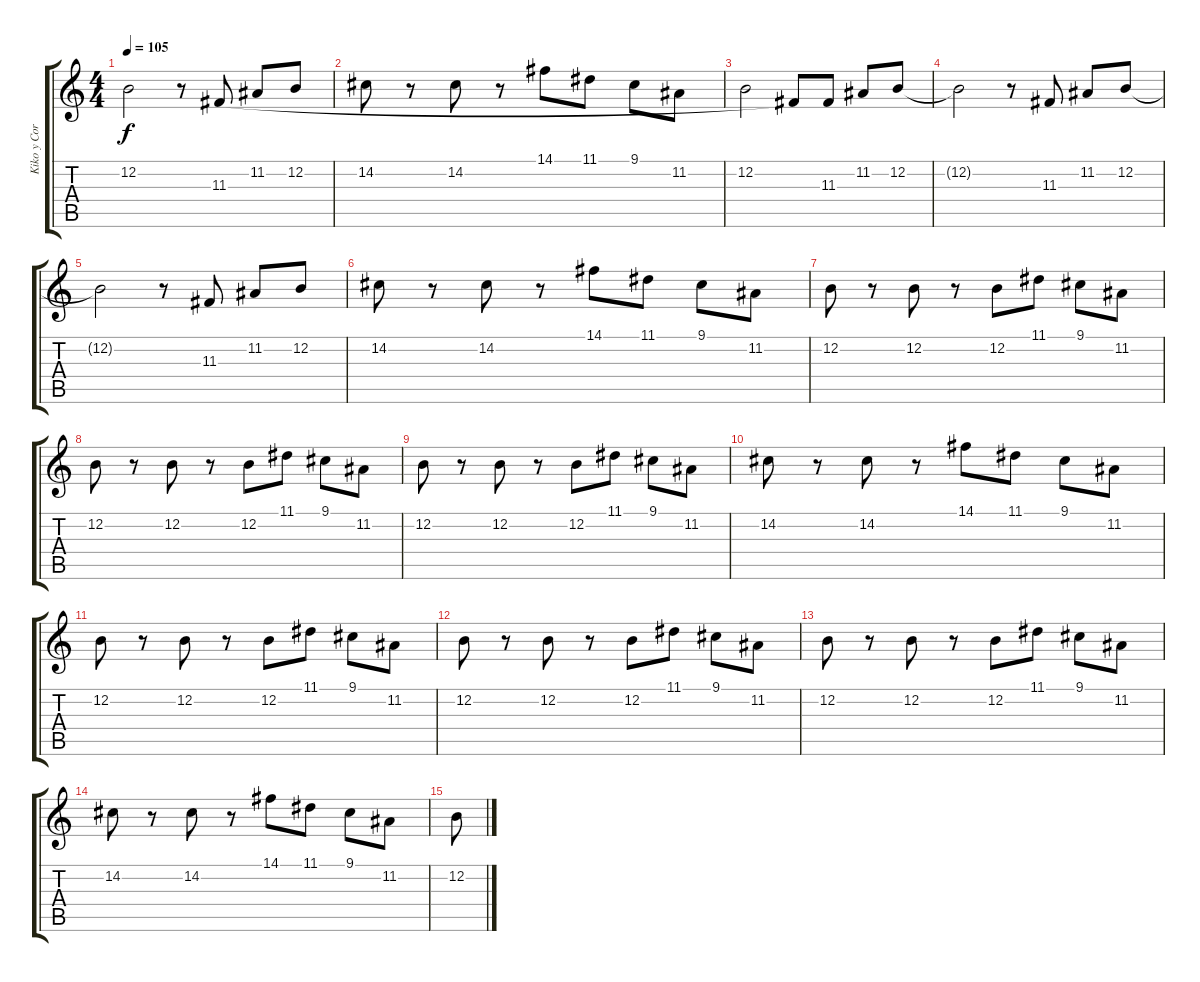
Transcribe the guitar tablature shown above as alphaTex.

\track ("Kiko y Coro" "Kiko y Cor") {instrument tenorsax}
\staff {score tabs}
\tuning (E4 B3 G3 D3 A2 D2) {hide}
\ts (4 4)
\tempo 105
\clef g2
\ks c
12.2{t}.2{dy f} r.8 11.3.8 11.2.8 12.2.8 |
14.2.8 r.8 14.2.8 r.8 14.1.8 11.1.8 9.1.8 11.2.8 |
12.2.2 11.3{t}.8 11.3.8 11.2.8 12.2.8 |
12.2{t}.2 r.8 11.3.8 11.2.8 12.2.8 |
12.2{t}.2 r.8 11.3.8 11.2.8 12.2.8 |
14.2.8 r.8 14.2.8 r.8 14.1.8 11.1.8 9.1.8 11.2.8 |
12.2.8{instrument trumpet} r.8 12.2.8 r.8 12.2.8 11.1.8 9.1.8 11.2.8 |
12.2.8 r.8 12.2.8 r.8 12.2.8 11.1.8 9.1.8 11.2.8 |
12.2.8 r.8 12.2.8 r.8 12.2.8 11.1.8 9.1.8 11.2.8 |
14.2.8 r.8 14.2.8 r.8 14.1.8 11.1.8 9.1.8 11.2.8 |
12.2.8 r.8 12.2.8 r.8 12.2.8 11.1.8 9.1.8 11.2.8 |
12.2.8 r.8 12.2.8 r.8 12.2.8 11.1.8 9.1.8 11.2.8 |
12.2.8 r.8 12.2.8 r.8 12.2.8 11.1.8 9.1.8 11.2.8 |
14.2.8 r.8 14.2.8 r.8 14.1.8 11.1.8 9.1.8 11.2.8 |
12.2.8
